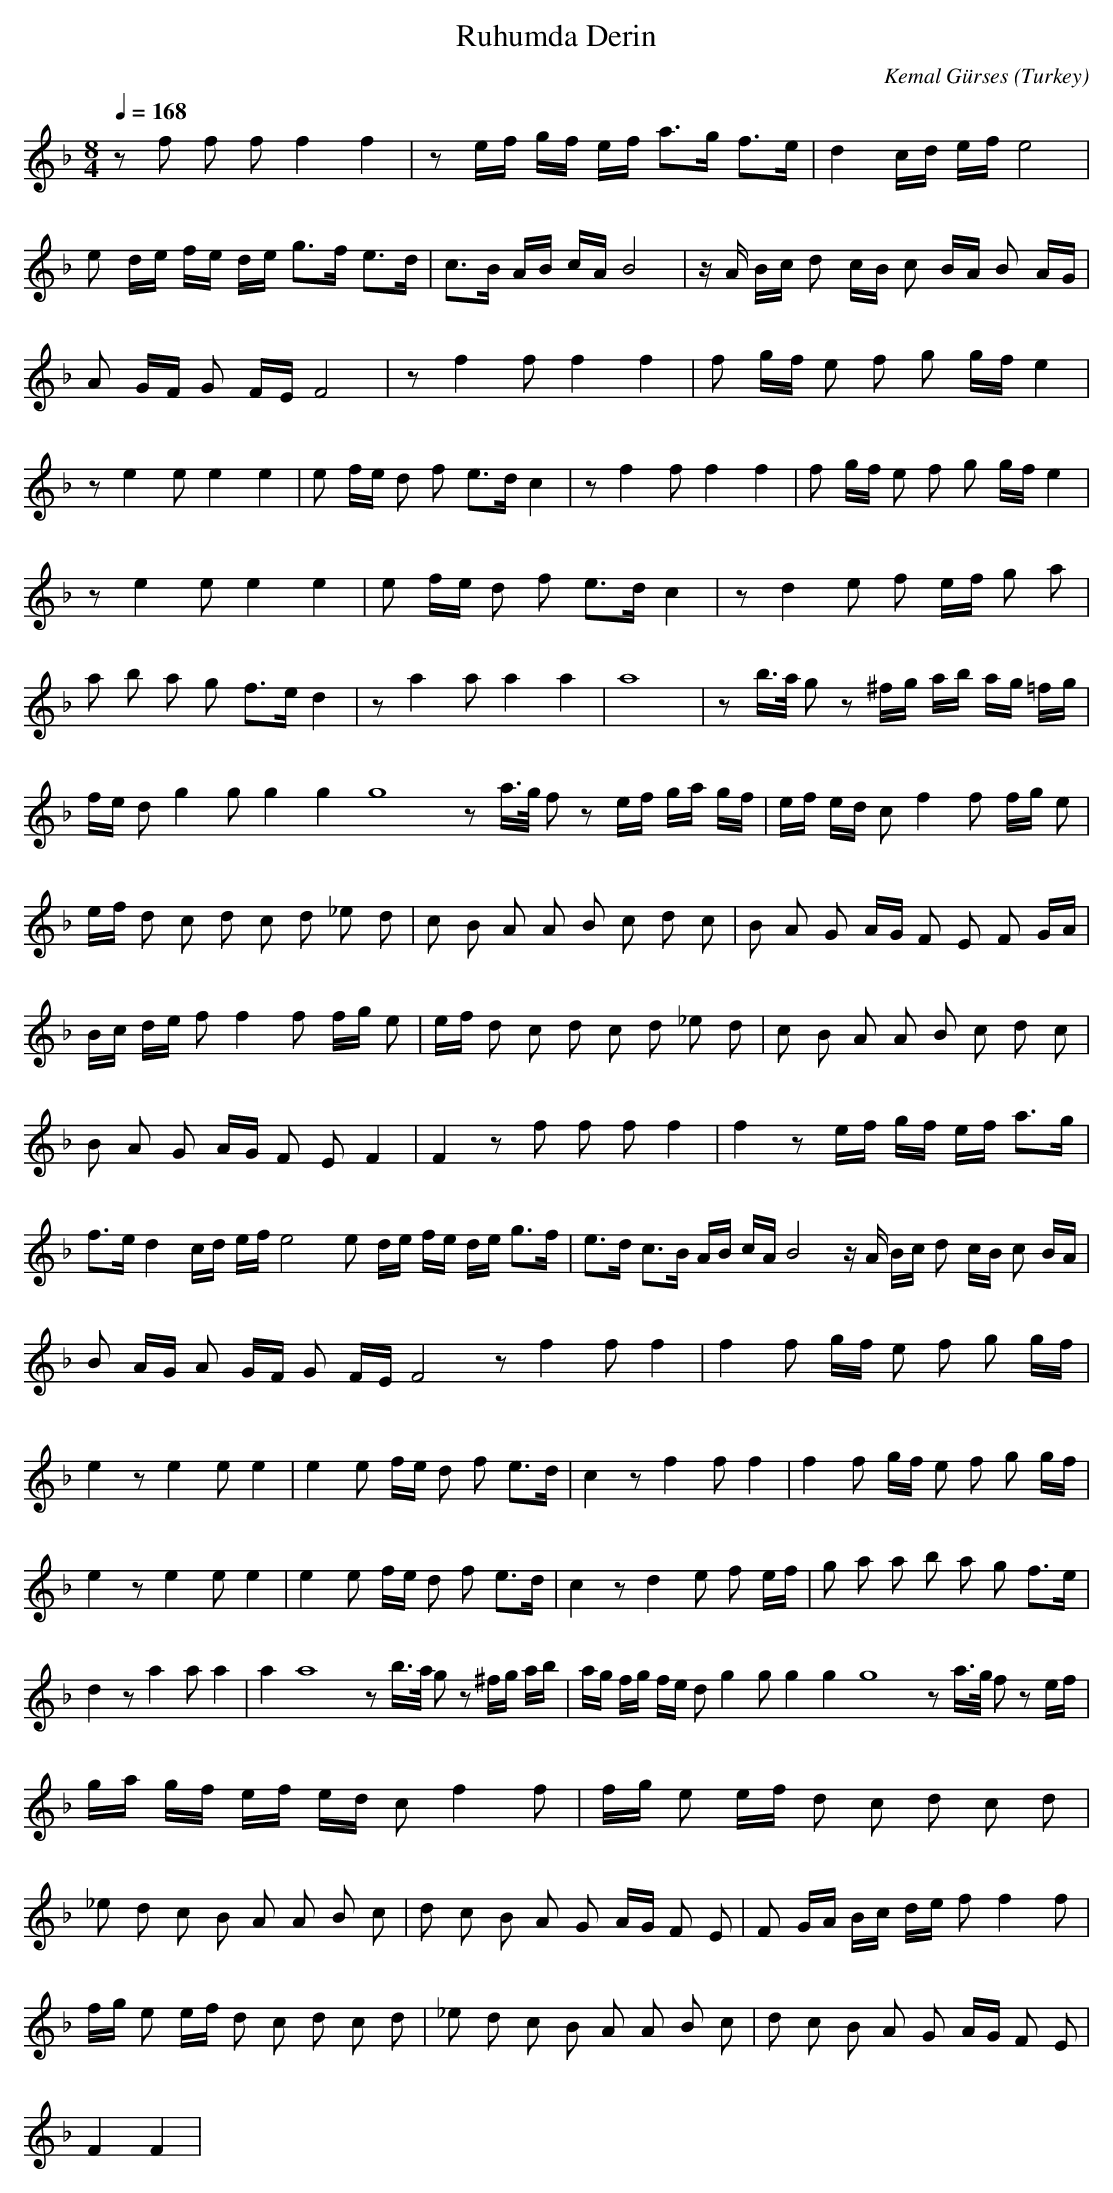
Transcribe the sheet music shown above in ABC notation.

X:1
T: Ruhumda Derin
C: Kemal Gürses
O: Turkey
M: 8/4
L: 1/16
K: C _B
Q: 1/4=168
z2 f2 f2 f2 f4 f4  | z2 ef gf ef a3g f3e  | \
w:   |   |
d4 cd ef e8  |
w:   |
e2 de fe de g3f e3d  | c3B AB cA B8  | \
w:   |   |
zA Bc d2 cB c2 BA B2 AG  |
w:   |
A2 GF G2 FE F8  | z2 f4 f2 f4 f4  | f2 gf e2 f2 g2 gf e4  |
w:   |   |   |
z2 e4 e2 e4 e4  | e2 fe d2 f2 e3d c4  | \
w:   |   |
z2 f4 f2 f4 f4  | f2 gf e2 f2 g2 gf e4  |
w:   |   |
z2 e4 e2 e4 e4  | e2 fe d2 f2 e3d c4  | \
w:   |   |
z2 d4 e2 f2 ef g2 a2  |
w:   |
a2 b2 a2 g2 f3e d4  | z2 a4 a2 a4 a4  | a16  | \
w:   |   |   |
z2 b3/2a/ g2 z2 ^fg ab ag =fg  |
w:   |
fe d2 g4 g2 g4 g4 g16 z2 a3/2g/ f2 z2 ef ga gf  | \
w:   |
ef ed c2 f4 f2 fg e2  |
w:   |
ef d2 c2 d2 c2 d2 _e2 d2  | c2 B2 A2 A2 B2 c2 d2 c2  | \
w:   |   |
B2 A2 G2 AG F2 E2 F2 GA  |
w:   |
Bc de f2 f4 f2 fg e2  | ef d2 c2 d2 c2 d2 _e2 d2  | \
w:   |   |
c2 B2 A2 A2 B2 c2 d2 c2  |
w:   |
B2 A2 G2 AG F2 E2 F4  | F4 z2 f2 f2 f2 f4  | \
w:   |   |
f4 z2 ef gf ef a3g  |
w:   |
f3e d4 cd ef e8 e2 de fe de g3f  | \
w:   |
e3d c3B AB cA B8 zA Bc d2 cB c2 BA  |
w:   |
B2 AG A2 GF G2 FE F8 z2 f4 f2 f4  | \
w:   |
f4 f2 gf e2 f2 g2 gf  |
w:   |
e4 z2 e4 e2 e4  | e4 e2 fe d2 f2 e3d  | \
w:   |   |
c4 z2 f4 f2 f4  | f4 f2 gf e2 f2 g2 gf  |
w:   |   |
e4 z2 e4 e2 e4  | e4 e2 fe d2 f2 e3d  | \
w:   |   |
c4 z2 d4 e2 f2 ef  | g2 a2 a2 b2 a2 g2 f3e  |
w:   |   |
d4 z2 a4 a2 a4  | a4 a16 z2 b3/2a/ g2 z2 ^fg ab  | \
w:   |   |
ag fg fe d2 g4 g2 g4 g4 g16 z2 a3/2g/ f2 z2 ef  |
w:   |
ga gf ef ed c2 f4 f2  | fg e2 ef d2 c2 d2 c2 d2  |
w:   |   |
_e2 d2 c2 B2 A2 A2 B2 c2  | d2 c2 B2 A2 G2 AG F2 E2  | \
w:   |   |
F2 GA Bc de f2 f4 f2  |
w:   |
fg e2 ef d2 c2 d2 c2 d2  | _e2 d2 c2 B2 A2 A2 B2 c2  | \
w:   |   |
d2 c2 B2 A2 G2 AG F2 E2  |
w:   |
F4 F4 |
w:   |
